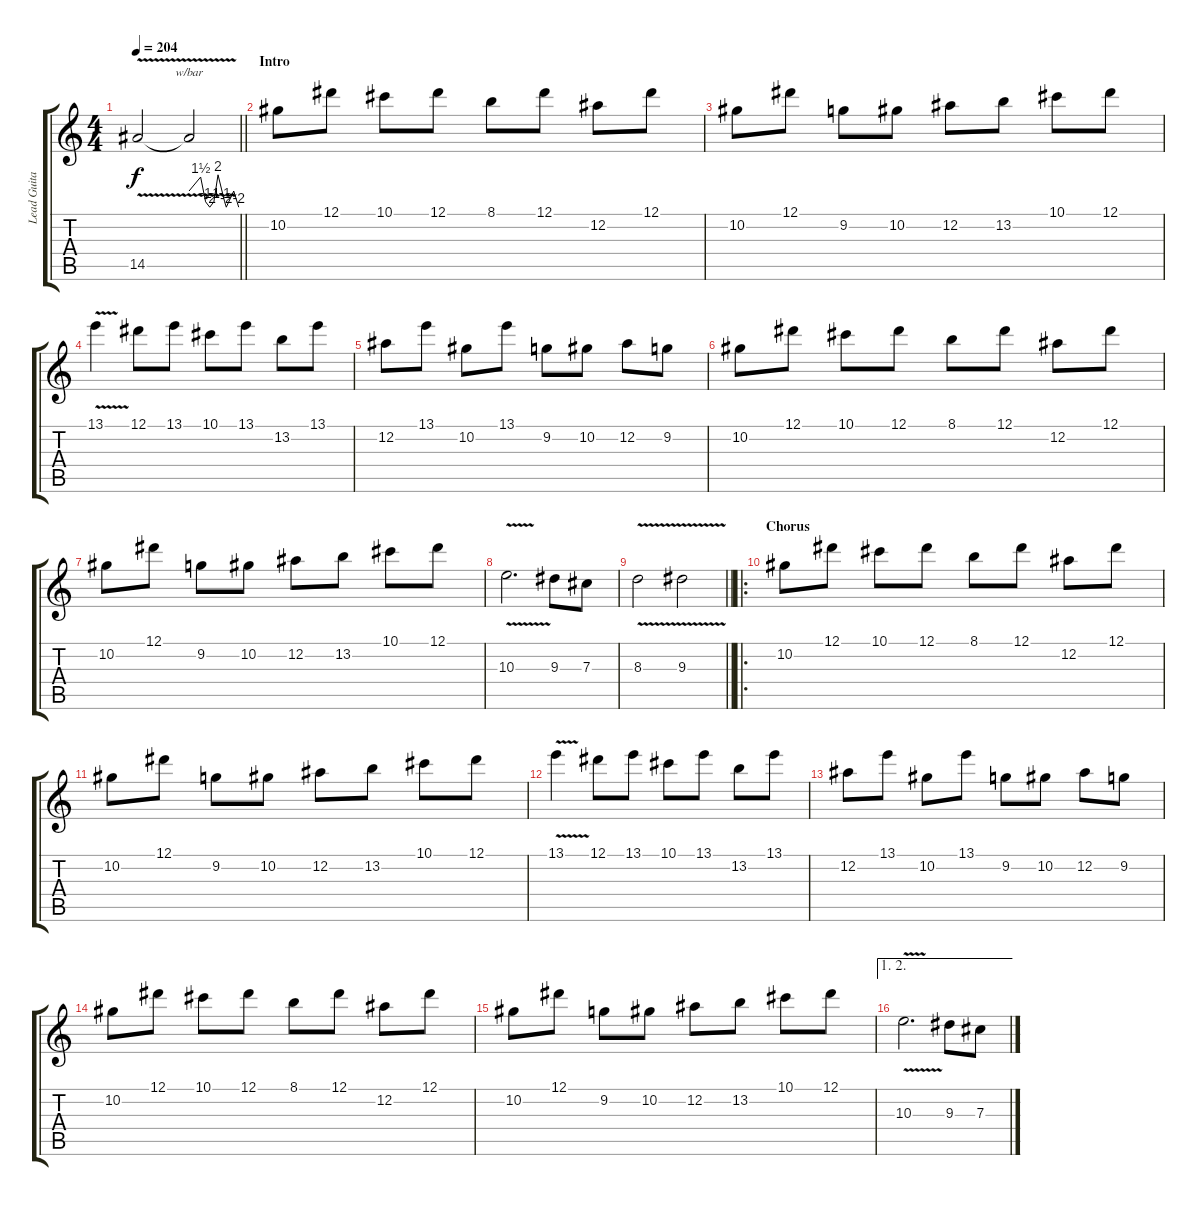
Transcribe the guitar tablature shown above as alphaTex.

\track ("Lead Guitar (Malmsteen)" "Lead Guita") {instrument distortionguitar}
\staff {score tabs}
\tuning (Eb4 Bb3 Gb3 Db3 Ab2 Eb2) {hide}
\ts (4 4)
\tempo 204
\clef g2
\barLineRight lightlight
\ks c
14.5{v}.2{dy f} 14.5{t}.2{tbe (custom default 0 0 14 6 20 -4 25 -8 30 -4 35 8 43 -4 45 -8 54 0 60 -8)} |
\section ("" "Intro")
10.2.8 12.1.8 10.1.8 12.1.8 8.1.8 12.1.8 12.2.8 12.1.8 |
10.2.8 12.1.8 9.2.8 10.2.8 12.2.8 13.2.8 10.1.8 12.1.8 |
13.1{v}.4 12.1.8 13.1.8 10.1.8 13.1.8 13.2.8 13.1.8 |
12.2.8 13.1.8 10.2.8 13.1.8 9.2.8 10.2.8 12.2.8 9.2.8 |
10.2.8 12.1.8 10.1.8 12.1.8 8.1.8 12.1.8 12.2.8 12.1.8 |
10.2.8 12.1.8 9.2.8 10.2.8 12.2.8 13.2.8 10.1.8 12.1.8 |
10.3{v}.2{d} 9.3.8 7.3.8 |
\barLineRight lightlight
8.3{v}.2 9.3{v}.2 |
\ro
\section ("" "Chorus")
10.2.8 12.1.8 10.1.8 12.1.8 8.1.8 12.1.8 12.2.8 12.1.8 |
10.2.8 12.1.8 9.2.8 10.2.8 12.2.8 13.2.8 10.1.8 12.1.8 |
13.1{v}.4 12.1.8 13.1.8 10.1.8 13.1.8 13.2.8 13.1.8 |
12.2.8 13.1.8 10.2.8 13.1.8 9.2.8 10.2.8 12.2.8 9.2.8 |
10.2.8 12.1.8 10.1.8 12.1.8 8.1.8 12.1.8 12.2.8 12.1.8 |
10.2.8 12.1.8 9.2.8 10.2.8 12.2.8 13.2.8 10.1.8 12.1.8 |
\ae (1 2)
10.3{v}.2{d} 9.3.8 7.3.8
